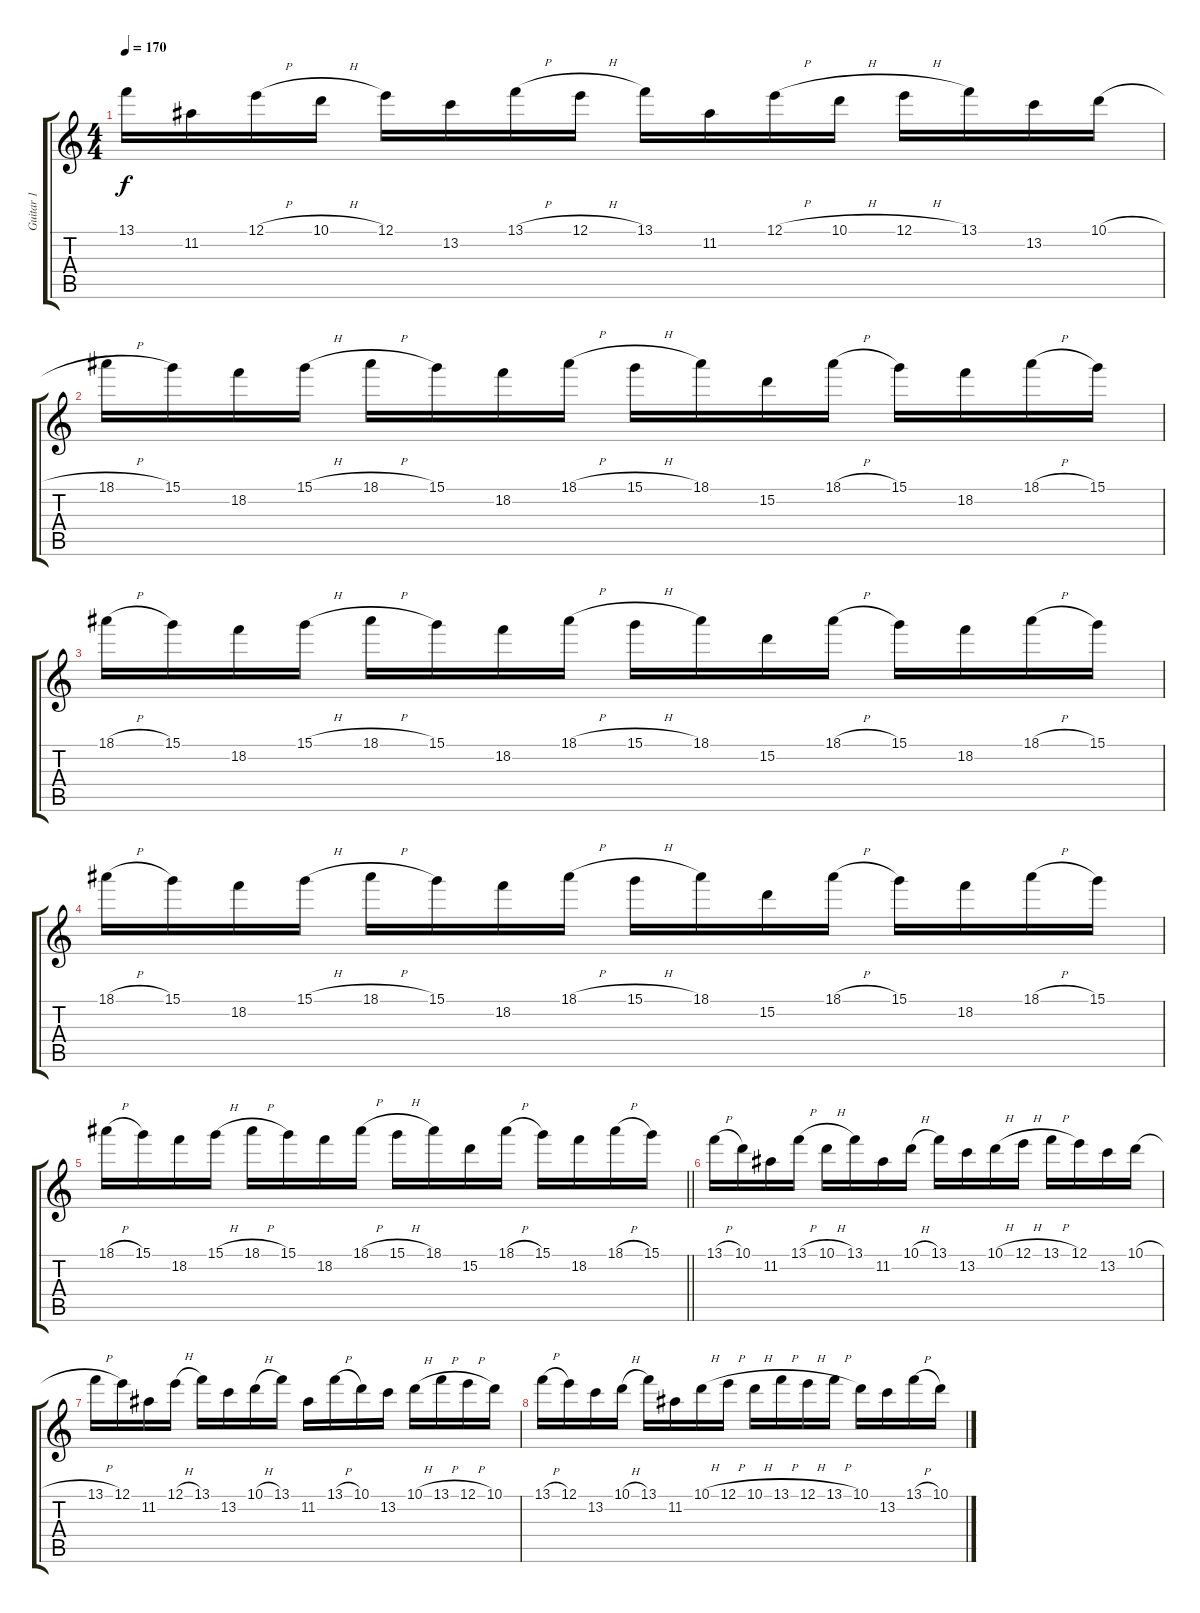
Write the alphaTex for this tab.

\track ("Guitar 1" "Guitar 1") {instrument distortionguitar}
\staff {score tabs}
\tuning (E4 B3 G3 D3 A2 D2) {hide}
\ts (4 4)
\tempo 170
\clef g2
\ks c
13.1.16{dy f} 11.2.16 12.1{h}.16 10.1{h}.16 12.1.16 13.2.16 13.1{h}.16 12.1{h}.16 13.1.16 11.2.16 12.1{h}.16 10.1{h}.16 12.1{h}.16 13.1.16 13.2.16 10.1{h}.16 |
18.1{h}.16 15.1.16 18.2.16 15.1{h}.16 18.1{h}.16 15.1.16 18.2.16 18.1{h}.16 15.1{h}.16 18.1.16 15.2.16 18.1{h}.16 15.1.16 18.2.16 18.1{h}.16 15.1.16 |
18.1{h}.16 15.1.16 18.2.16 15.1{h}.16 18.1{h}.16 15.1.16 18.2.16 18.1{h}.16 15.1{h}.16 18.1.16 15.2.16 18.1{h}.16 15.1.16 18.2.16 18.1{h}.16 15.1.16 |
18.1{h}.16 15.1.16 18.2.16 15.1{h}.16 18.1{h}.16 15.1.16 18.2.16 18.1{h}.16 15.1{h}.16 18.1.16 15.2.16 18.1{h}.16 15.1.16 18.2.16 18.1{h}.16 15.1.16 |
\barLineRight lightlight
18.1{h}.16 15.1.16 18.2.16 15.1{h}.16 18.1{h}.16 15.1.16 18.2.16 18.1{h}.16 15.1{h}.16 18.1.16 15.2.16 18.1{h}.16 15.1.16 18.2.16 18.1{h}.16 15.1.16 |
13.1{h}.16 10.1.16 11.2.16 13.1{h}.16 10.1{h}.16 13.1.16 11.2.16 10.1{h}.16 13.1.16 13.2.16 10.1{h}.16 12.1{h}.16 13.1{h}.16 12.1.16 13.2.16 10.1{h}.16 |
13.1{h}.16 12.1.16 11.2.16 12.1{h}.16 13.1.16 13.2.16 10.1{h}.16 13.1.16 11.2.16 13.1{h}.16 10.1.16 13.2.16 10.1{h}.16 13.1{h}.16 12.1{h}.16 10.1.16 |
13.1{h}.16 12.1.16 13.2.16 10.1{h}.16 13.1.16 11.2.16 10.1{h}.16 12.1{h}.16 10.1{h}.16 13.1{h}.16 12.1{h}.16 13.1{h}.16 10.1.16 13.2.16 13.1{h}.16 10.1{h}.16
